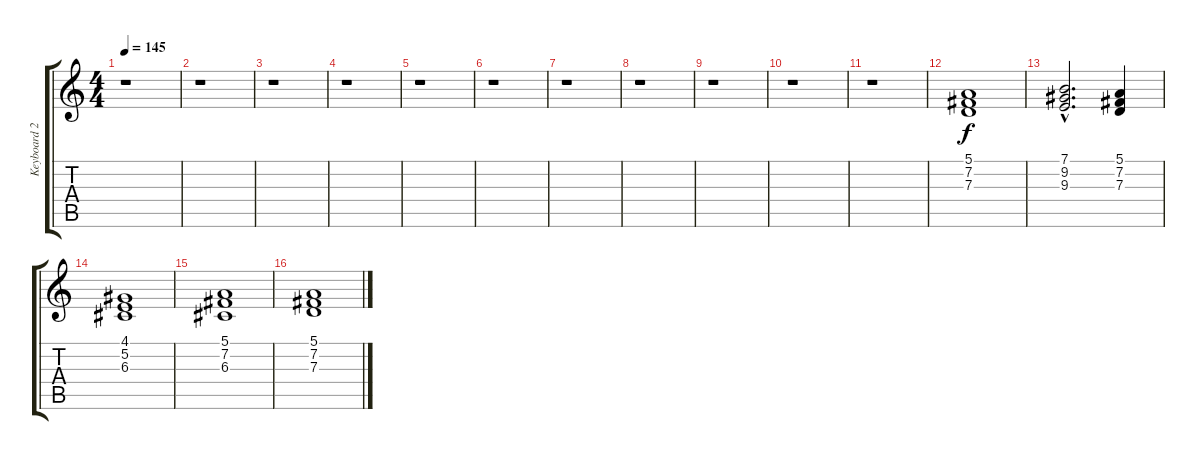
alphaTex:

\track ("Keyboard 2." "Keyboard 2") {instrument choiraahs}
\staff {score tabs}
\tuning (E4 B3 G3 D3 A2 E2) {hide}
\ts (4 4)
\tempo 145
\clef g2
\ks c
r.1{dy f} |
r.1 |
r.1 |
r.1 |
r.1 |
r.1 |
r.1 |
r.1 |
r.1 |
r.1 |
r.1 |
(5.1 7.2 7.3).1 |
(7.1{hac} 9.2{hac} 9.3{hac}).2{d} (5.1 7.2 7.3).4 |
(4.1 5.2 6.3).1 |
(5.1 7.2 6.3).1 |
(5.1 7.2 7.3).1
